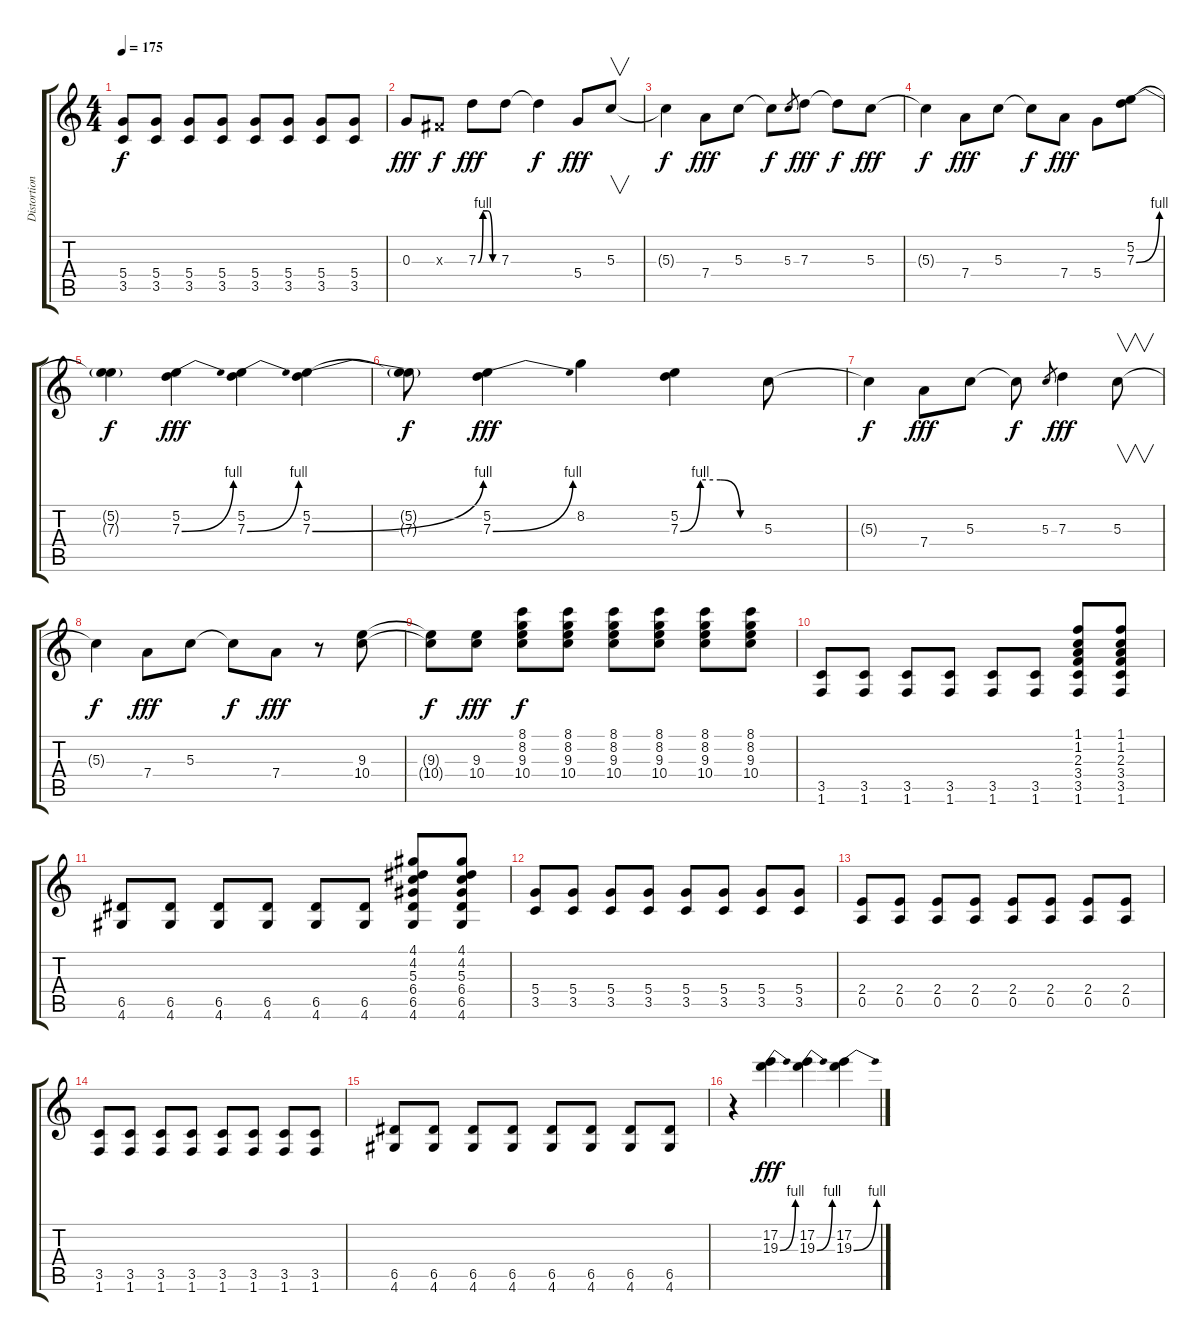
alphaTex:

\track ("Distortion 2" "Distortion") {instrument distortionguitar}
\staff {score tabs}
\tuning (E4 B3 G3 D3 A2 E2) {hide}
\ts (4 4)
\tempo 175
\clef g2
\ks c
(5.4 3.5).8{dy f} (5.4 3.5).8 (5.4 3.5).8 (5.4 3.5).8 (5.4 3.5).8 (5.4 3.5).8 (5.4 3.5).8 (5.4 3.5).8 |
0.3.8{dy fff volume 16 balance 8} -1.3{x}.8{dy f} 7.3{be (custom 0 0 15 4 30 4 45 0 60 0)}.8{dy fff} 7.3.8 7.3{t}.4{dy f} 5.4.8{dy fff} 5.3.8{v} |
5.3{t}.4{dy f} 7.4.8{dy fff} 5.3.8 5.3{t}.8{dy f} 5.3.8{gr} 7.3.8{dy fff} 7.3{t}.8{dy f} 5.3.8{dy fff} |
5.3{t}.4{dy f} 7.4.8{dy fff} 5.3.8 5.3{t}.8{dy f} 7.4.8{dy fff} 5.4.8 (5.2 7.3{be (bend 0 0 60 4)}).8 |
(5.2{t} 7.3{t}).4{dy f} (5.2 7.3{be (bend 0 0 60 4)}).4{dy fff} (5.2 7.3{be (bend 0 0 60 4)}).4 (5.2 7.3{be (bend 0 0 60 4)}).4 |
(5.2{t} 7.3{t}).8{dy f} (5.2 7.3{be (bend 0 0 60 4)}).4{dy fff} 8.2.4 (5.2 7.3{be (custom 0 0 15 4 30 4 45 0 60 0)}).4 5.3.8 |
5.3{t}.4{dy f} 7.4.8{dy fff} 5.3.8 5.3{t}.8{dy f} 5.3.8{gr} 7.3.4{dy fff} 5.3.8{v} |
5.3{t}.4{dy f} 7.4.8{dy fff} 5.3.8 5.3{t}.8{dy f} 7.4.8{dy fff} r.8 (9.3 10.4).8 |
(9.3{t} 10.4{t}).8{dy f} (9.3 10.4).8{dy fff} (8.1 8.2 9.3 10.4).8{dy f} (8.1 8.2 9.3 10.4).8 (8.1 8.2 9.3 10.4).8 (8.1 8.2 9.3 10.4).8 (8.1 8.2 9.3 10.4).8 (8.1 8.2 9.3 10.4).8 |
(3.5 1.6).8{volume 12 balance 16} (3.5 1.6).8 (3.5 1.6).8 (3.5 1.6).8 (3.5 1.6).8 (3.5 1.6).8 (1.1 1.2 2.3 3.4 3.5 1.6).8 (1.1 1.2 2.3 3.4 3.5 1.6).8 |
(6.5 4.6).8 (6.5 4.6).8 (6.5 4.6).8 (6.5 4.6).8 (6.5 4.6).8 (6.5 4.6).8 (4.1 4.2 5.3 6.4 6.5 4.6).8 (4.1 4.2 5.3 6.4 6.5 4.6).8 |
(5.4 3.5).8 (5.4 3.5).8 (5.4 3.5).8 (5.4 3.5).8 (5.4 3.5).8 (5.4 3.5).8 (5.4 3.5).8 (5.4 3.5).8 |
(2.4 0.5).8 (2.4 0.5).8 (2.4 0.5).8 (2.4 0.5).8 (2.4 0.5).8 (2.4 0.5).8 (2.4 0.5).8 (2.4 0.5).8 |
(3.5 1.6).8 (3.5 1.6).8 (3.5 1.6).8 (3.5 1.6).8 (3.5 1.6).8 (3.5 1.6).8 (3.5 1.6).8 (3.5 1.6).8 |
(6.5 4.6).8 (6.5 4.6).8 (6.5 4.6).8 (6.5 4.6).8 (6.5 4.6).8 (6.5 4.6).8 (6.5 4.6).8 (6.5 4.6).8 |
r.4{volume 16 balance 8} (17.2 19.3{be (bend 0 0 60 4)}).4{dy fff} (17.2 19.3{be (bend 0 0 60 4)}).4 (17.2 19.3{be (bend 0 0 60 4)}).4
